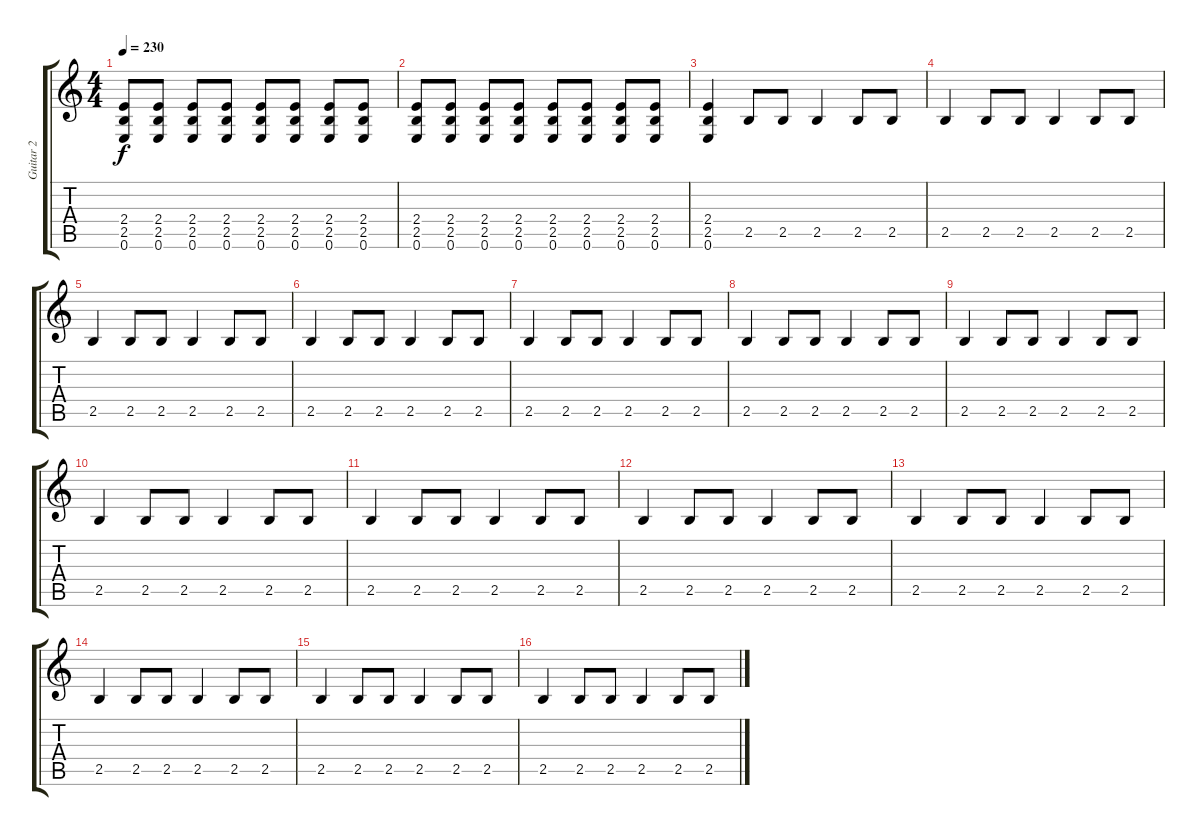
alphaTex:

\track ("Guitar 2" "Guitar 2") {instrument overdrivenguitar}
\staff {score tabs}
\tuning (E4 B3 G3 D3 A2 E2) {hide}
\ts (4 4)
\tempo 230
\clef g2
\ks c
(2.4 2.5 0.6).8{dy f} (2.4 2.5 0.6).8 (2.4 2.5 0.6).8 (2.4 2.5 0.6).8 (2.4 2.5 0.6).8 (2.4 2.5 0.6).8 (2.4 2.5 0.6).8 (2.4 2.5 0.6).8 |
(2.4 2.5 0.6).8 (2.4 2.5 0.6).8 (2.4 2.5 0.6).8 (2.4 2.5 0.6).8 (2.4 2.5 0.6).8 (2.4 2.5 0.6).8 (2.4 2.5 0.6).8 (2.4 2.5 0.6).8 |
(2.4 2.5 0.6).4 2.5.8 2.5.8 2.5.4 2.5.8 2.5.8 |
2.5.4 2.5.8 2.5.8 2.5.4 2.5.8 2.5.8 |
2.5.4 2.5.8 2.5.8 2.5.4 2.5.8 2.5.8 |
2.5.4 2.5.8 2.5.8 2.5.4 2.5.8 2.5.8 |
2.5.4 2.5.8 2.5.8 2.5.4 2.5.8 2.5.8 |
2.5.4 2.5.8 2.5.8 2.5.4 2.5.8 2.5.8 |
2.5.4 2.5.8 2.5.8 2.5.4 2.5.8 2.5.8 |
2.5.4 2.5.8 2.5.8 2.5.4 2.5.8 2.5.8 |
2.5.4 2.5.8 2.5.8 2.5.4 2.5.8 2.5.8 |
2.5.4 2.5.8 2.5.8 2.5.4 2.5.8 2.5.8 |
2.5.4 2.5.8 2.5.8 2.5.4 2.5.8 2.5.8 |
2.5.4 2.5.8 2.5.8 2.5.4 2.5.8 2.5.8 |
2.5.4 2.5.8 2.5.8 2.5.4 2.5.8 2.5.8 |
2.5.4 2.5.8 2.5.8 2.5.4 2.5.8 2.5.8
